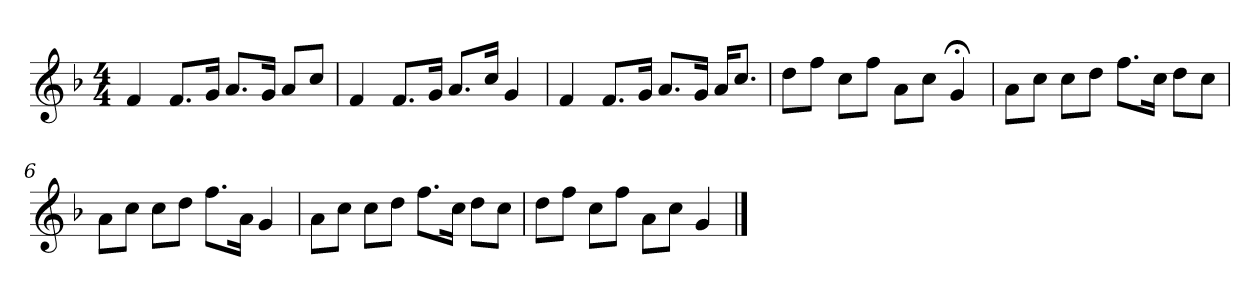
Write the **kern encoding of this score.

**kern
*part1
*staff1
*clefG2
*k[b-]
*M4/4
=1
4f/
8.f/L
16g/Jk
8.a/L
16g/Jk
8a/L
8cc/J
=2
4f/
8.f/L
16g/Jk
8.a/L
16cc/Jk
4g/
=3
4f/
8.f/L
16g/Jk
8.a/L
16g/Jk
16a/KL
8.cc/J
=4
8dd\L
8ff\J
8cc\L
8ff\J
8a\L
8cc\J
4g;</
=5
8a\L
8cc\J
8cc\L
8dd\J
8.ff\L
16cc\Jk
8dd\L
8cc\J
=6
8a\L
8cc\J
8cc\L
8dd\J
8.ff\L
16a\Jk
4g/
=7
8a\L
8cc\J
8cc\L
8dd\J
8.ff\L
16cc\Jk
8dd\L
8cc\J
=8
8dd\L
8ff\J
8cc\L
8ff\J
8a\L
8cc\J
4g/
==
*-
